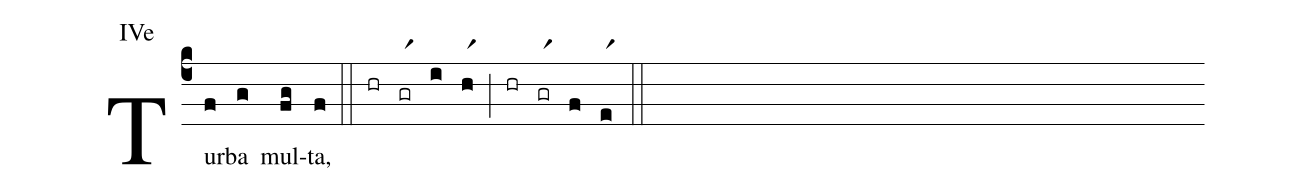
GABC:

annotation: IVe;
%%
(c4) Tur(f)ba(g) mul(fg)ta,(f) (::) (hr)(grr1)(i)(hr1)(;)(hr)(grr1)(f)(er1)(::)
